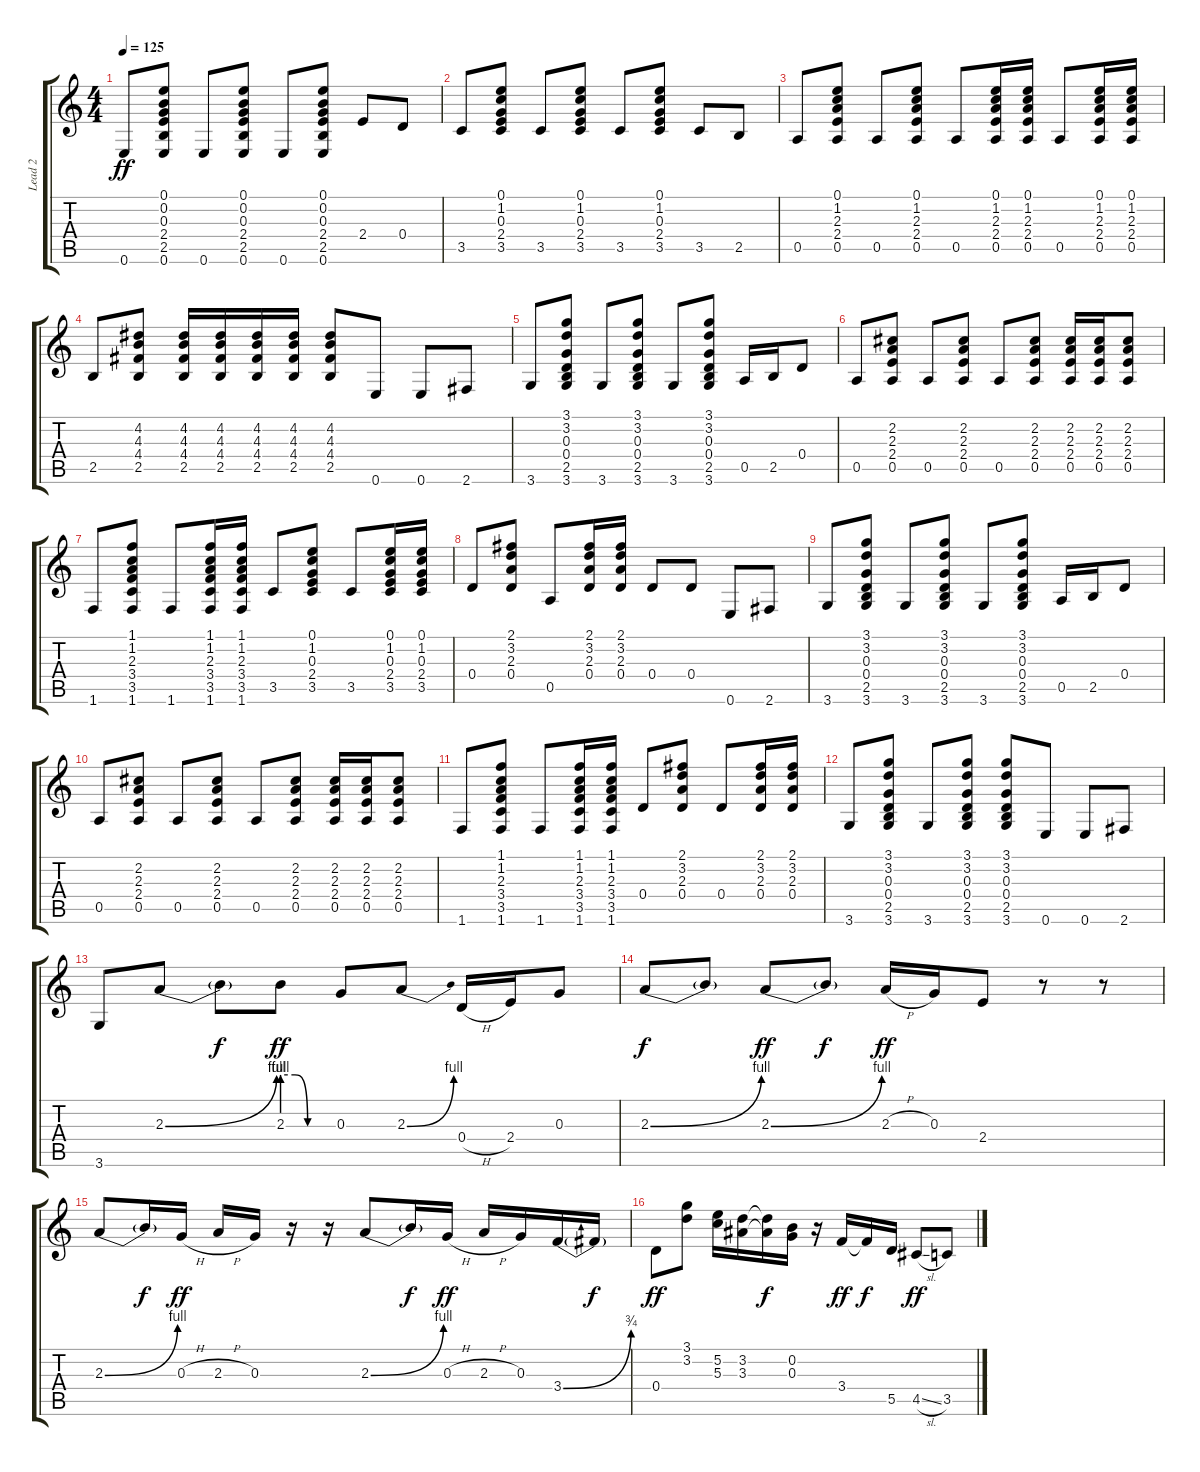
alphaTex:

\track ("Lead 2" "Lead 2") {instrument electricguitarclean}
\staff {score tabs}
\tuning (E4 B3 G3 D3 A2 E2) {hide}
\ts (4 4)
\tempo 125
\clef g2
\ks c
0.6.8{dy ff} (0.1 0.2 0.3 2.4 2.5 0.6).8 0.6.8 (0.1 0.2 0.3 2.4 2.5 0.6).8 0.6.8 (0.1 0.2 0.3 2.4 2.5 0.6).8 2.4.8 0.4.8 |
3.5.8 (0.1 1.2 0.3 2.4 3.5).8 3.5.8 (0.1 1.2 0.3 2.4 3.5).8 3.5.8 (0.1 1.2 0.3 2.4 3.5).8 3.5.8 2.5.8 |
0.5.8 (0.1 1.2 2.3 2.4 0.5).8 0.5.8 (0.1 1.2 2.3 2.4 0.5).8 0.5.8 (0.1 1.2 2.3 2.4 0.5).16 (0.1 1.2 2.3 2.4 0.5).16 0.5.8 (0.1 1.2 2.3 2.4 0.5).16 (0.1 1.2 2.3 2.4 0.5).16 |
2.5.8 (4.2 4.3 4.4 2.5).8 (4.2 4.3 4.4 2.5).16 (4.2 4.3 4.4 2.5).16 (4.2 4.3 4.4 2.5).16 (4.2 4.3 4.4 2.5).16 (4.2 4.3 4.4 2.5).8 0.6.8 0.6.8 2.6.8 |
3.6.8 (3.1 3.2 0.3 0.4 2.5 3.6).8 3.6.8 (3.1 3.2 0.3 0.4 2.5 3.6).8 3.6.8 (3.1 3.2 0.3 0.4 2.5 3.6).8 0.5.16 2.5.16 0.4.8 |
0.5.8 (2.2 2.3 2.4 0.5).8 0.5.8 (2.2 2.3 2.4 0.5).8 0.5.8 (2.2 2.3 2.4 0.5).8 (2.2 2.3 2.4 0.5).16 (2.2 2.3 2.4 0.5).16 (2.2 2.3 2.4 0.5).8 |
1.6.8 (1.1 1.2 2.3 3.4 3.5 1.6).8 1.6.8 (1.1 1.2 2.3 3.4 3.5 1.6).16 (1.1 1.2 2.3 3.4 3.5 1.6).16 3.5.8 (0.1 1.2 0.3 2.4 3.5).8 3.5.8 (0.1 1.2 0.3 2.4 3.5).16 (0.1 1.2 0.3 2.4 3.5).16 |
0.4.8 (2.1 3.2 2.3 0.4).8 0.5.8 (2.1 3.2 2.3 0.4).16 (2.1 3.2 2.3 0.4).16 0.4.8 0.4.8 0.6.8 2.6.8 |
3.6.8 (3.1 3.2 0.3 0.4 2.5 3.6).8 3.6.8 (3.1 3.2 0.3 0.4 2.5 3.6).8 3.6.8 (3.1 3.2 0.3 0.4 2.5 3.6).8 0.5.16 2.5.16 0.4.8 |
0.5.8 (2.2 2.3 2.4 0.5).8 0.5.8 (2.2 2.3 2.4 0.5).8 0.5.8 (2.2 2.3 2.4 0.5).8 (2.2 2.3 2.4 0.5).16 (2.2 2.3 2.4 0.5).16 (2.2 2.3 2.4 0.5).8 |
1.6.8 (1.1 1.2 2.3 3.4 3.5 1.6).8 1.6.8 (1.1 1.2 2.3 3.4 3.5 1.6).16 (1.1 1.2 2.3 3.4 3.5 1.6).16 0.4.8 (2.1 3.2 2.3 0.4).8 0.4.8 (2.1 3.2 2.3 0.4).16 (2.1 3.2 2.3 0.4).16 |
3.6.8 (3.1 3.2 0.3 0.4 2.5 3.6).8 3.6.8 (3.1 3.2 0.3 0.4 2.5 3.6).8 (3.1 3.2 0.3 0.4 2.5 3.6).8 0.6.8 0.6.8 2.6.8 |
3.6.8 2.3{be (bend 0 0 60 4)}.8 2.3{t}.8{dy f} 2.3{be (custom 0 4 15 4 30 0 60 0)}.8{dy ff} 0.3.8 2.3{be (bend 0 0 60 4)}.8 0.4{h}.16 2.4.16 0.3.8 |
2.3{be (bend 0 0 60 4)}.8{dy f} 2.3{t}.8 2.3{be (bend 0 0 60 4)}.8{dy ff} 2.3{t}.8{dy f} 2.3{h}.16{dy ff} 0.3.16 2.4.8 r.8 r.8 |
2.3{be (bend 0 0 60 4)}.8 2.3{t}.16{dy f} 0.3{h}.16{dy ff} 2.3{h}.16 0.3.16 r.16 r.16 2.3{be (bend 0 0 60 4)}.8 2.3{t}.16{dy f} 0.3{h}.16{dy ff} 2.3{h}.16 0.3.16 3.4{be (bend 0 0 60 3)}.16 3.4{t}.16{dy f} |
0.4.8{dy ff} (3.1 3.2).8 (5.2 5.3).16 (3.2 3.3).16 (3.2{t} 3.3{t}).16{dy f} (0.2 0.3).16 r.16 3.4.16{dy ff} 3.4{t}.16{dy f} 5.5.16 4.5{sl}.8{dy ff} 3.5.8
